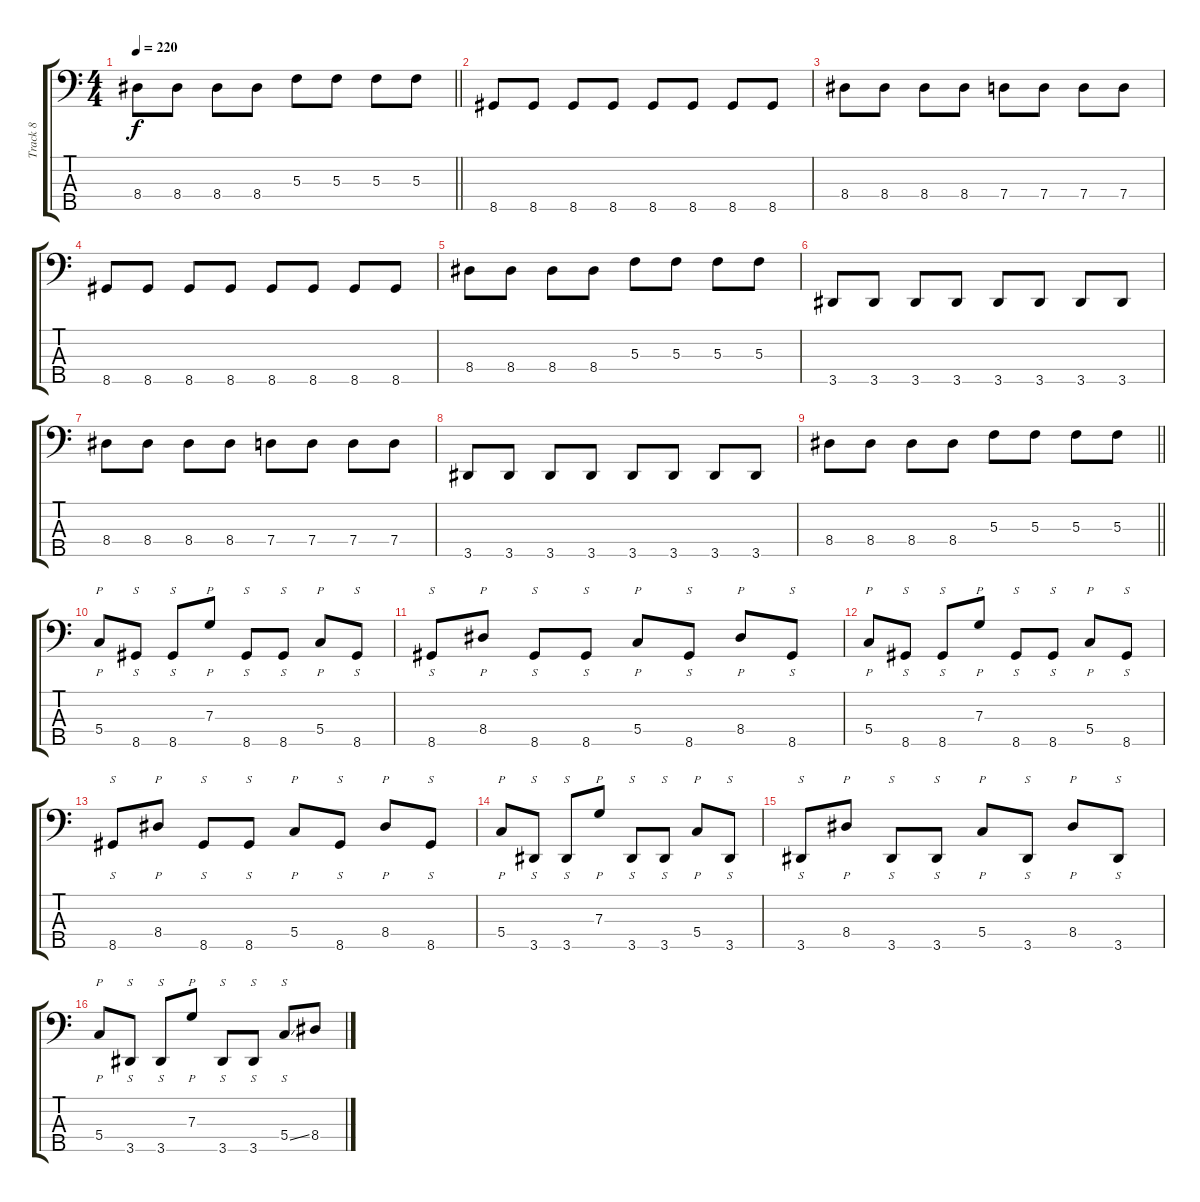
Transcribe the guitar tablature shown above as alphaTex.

\track ("Track 8" "Track 8") {instrument slapbass1}
\staff {score tabs}
\tuning (Bb2 F2 C2 G1 C1) {hide}
\ts (4 4)
\tempo 220
\clef f4
\barLineRight lightlight
\ks c
8.4.8{dy f} 8.4.8 8.4.8 8.4.8 5.3.8 5.3.8 5.3.8 5.3.8 |
8.5.8 8.5.8 8.5.8 8.5.8 8.5.8 8.5.8 8.5.8 8.5.8 |
8.4.8 8.4.8 8.4.8 8.4.8 7.4.8 7.4.8 7.4.8 7.4.8 |
8.5.8 8.5.8 8.5.8 8.5.8 8.5.8 8.5.8 8.5.8 8.5.8 |
8.4.8 8.4.8 8.4.8 8.4.8 5.3.8 5.3.8 5.3.8 5.3.8 |
3.5.8 3.5.8 3.5.8 3.5.8 3.5.8 3.5.8 3.5.8 3.5.8 |
8.4.8 8.4.8 8.4.8 8.4.8 7.4.8 7.4.8 7.4.8 7.4.8 |
3.5.8 3.5.8 3.5.8 3.5.8 3.5.8 3.5.8 3.5.8 3.5.8 |
\barLineRight lightlight
8.4.8 8.4.8 8.4.8 8.4.8 5.3.8 5.3.8 5.3.8 5.3.8 |
\section ("" "")
5.4.8{p} 8.5.8{s} 8.5.8{s} 7.3.8{p} 8.5.8{s} 8.5.8{s} 5.4.8{p} 8.5.8{s} |
8.5.8{s} 8.4.8{p} 8.5.8{s} 8.5.8{s} 5.4.8{p} 8.5.8{s} 8.4.8{p} 8.5.8{s} |
5.4.8{p} 8.5.8{s} 8.5.8{s} 7.3.8{p} 8.5.8{s} 8.5.8{s} 5.4.8{p} 8.5.8{s} |
8.5.8{s} 8.4.8{p} 8.5.8{s} 8.5.8{s} 5.4.8{p} 8.5.8{s} 8.4.8{p} 8.5.8{s} |
5.4.8{p} 3.5.8{s} 3.5.8{s} 7.3.8{p} 3.5.8{s} 3.5.8{s} 5.4.8{p} 3.5.8{s} |
3.5.8{s} 8.4.8{p} 3.5.8{s} 3.5.8{s} 5.4.8{p} 3.5.8{s} 8.4.8{p} 3.5.8{s} |
5.4.8{p} 3.5.8{s} 3.5.8{s} 7.3.8{p} 3.5.8{s} 3.5.8{s} 5.4{ss}.8{s} 8.4.8
